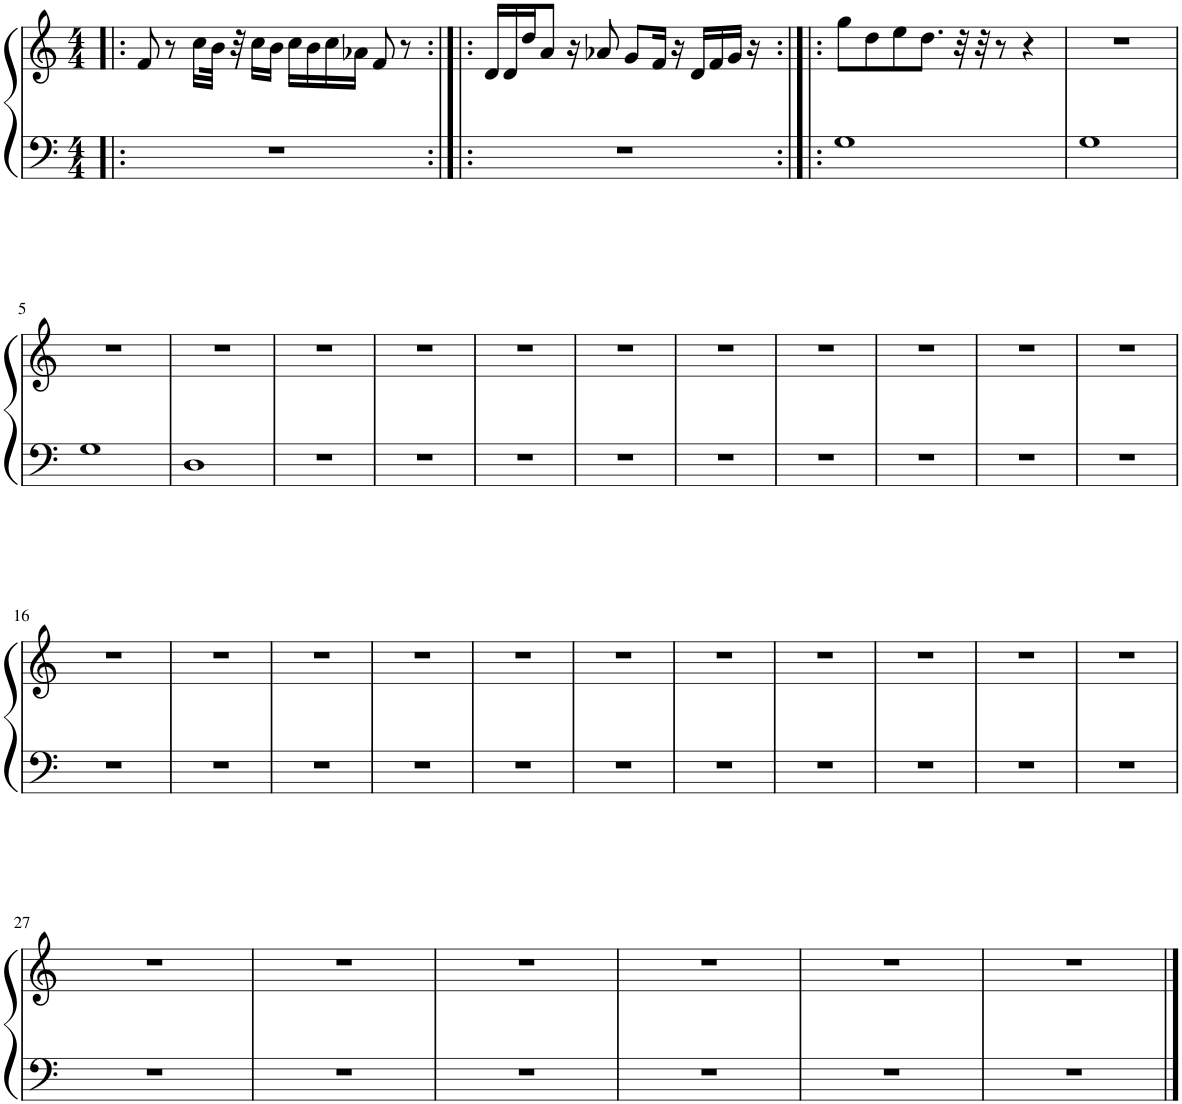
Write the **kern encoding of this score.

**kern	**kern
*part1	*part1
*staff2	*staff1
*I"Piano	*
*I'Pno.	*
*clefF4	*clefG2
*k[]	*k[]
*M4/4	*M4/4
=1!|:	=1!|:
1r	8f/
.	8r
.	16cc\LL
.	32b\JJk
.	32r
.	16cc\LL
.	16b\JJ
.	16cc\LL
.	16b\
.	16cc\
.	16a-X\JJ
.	8f/
.	8r
=2:|!|:	=2:|!|:
1r	16d/LL
.	16d/
.	16dd/J
.	8a/J
.	16r
.	8a-X/
.	8g/L
.	16f/Jk
.	16r
.	16d/LL
.	16f/
.	16g/JJ
.	16r
=3:|!|:	=3:|!|:
1G	8gg\L
.	8dd\
.	8ee\
.	8.dd\J
.	32r
.	32r
.	8r
.	4r
=4	=4
1G	1r
!!LO:LB:g=z
=5	=5
1G	1r
=6	=6
1D	1r
=7	=7
1r	1r
=8	=8
1r	1r
=9	=9
1r	1r
=10	=10
1r	1r
=11	=11
1r	1r
=12	=12
1r	1r
=13	=13
1r	1r
=14	=14
1r	1r
=15	=15
1r	1r
!!LO:LB:g=z
=16	=16
1r	1r
=17	=17
1r	1r
=18	=18
1r	1r
=19	=19
1r	1r
=20	=20
1r	1r
=21	=21
1r	1r
=22	=22
1r	1r
=23	=23
1r	1r
=24	=24
1r	1r
=25	=25
1r	1r
=26	=26
1r	1r
!!LO:LB:g=z
=27	=27
1r	1r
=28	=28
1r	1r
=29	=29
1r	1r
=30	=30
1r	1r
=31	=31
1r	1r
=32	=32
1r	1r
==	==
*-	*-
